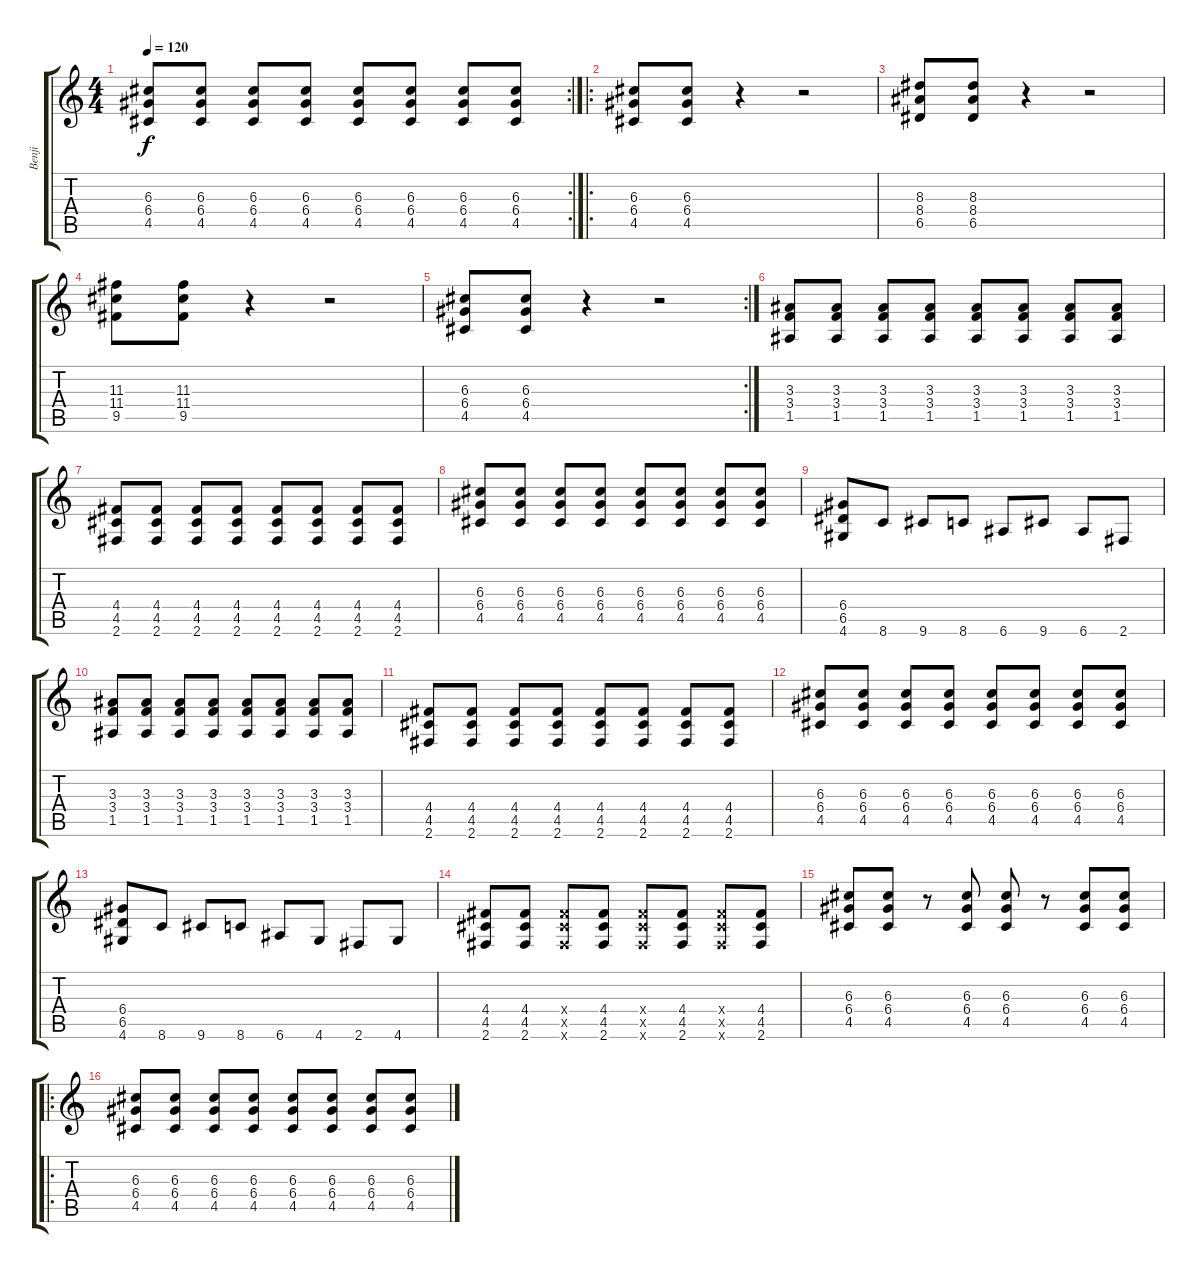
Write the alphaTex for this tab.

\track ("Benji" "Benji") {instrument overdrivenguitar}
\staff {score tabs}
\tuning (E4 B3 G3 D3 A2 E2) {hide}
\rc 2
\ts (4 4)
\tempo 120
\clef g2
\ks c
(6.3 6.4 4.5).8{dy f} (6.3 6.4 4.5).8 (6.3 6.4 4.5).8 (6.3 6.4 4.5).8 (6.3 6.4 4.5).8 (6.3 6.4 4.5).8 (6.3 6.4 4.5).8 (6.3 6.4 4.5).8 |
\ro
(6.3 6.4 4.5).8 (6.3 6.4 4.5).8 r.4 r.2 |
(8.3 8.4 6.5).8 (8.3 8.4 6.5).8 r.4 r.2 |
(11.3 11.4 9.5).8 (11.3 11.4 9.5).8 r.4 r.2 |
\rc 2
(6.3 6.4 4.5).8 (6.3 6.4 4.5).8 r.4 r.2 |
(3.3 3.4 1.5).8 (3.3 3.4 1.5).8 (3.3 3.4 1.5).8 (3.3 3.4 1.5).8 (3.3 3.4 1.5).8 (3.3 3.4 1.5).8 (3.3 3.4 1.5).8 (3.3 3.4 1.5).8 |
(4.4 4.5 2.6).8 (4.4 4.5 2.6).8 (4.4 4.5 2.6).8 (4.4 4.5 2.6).8 (4.4 4.5 2.6).8 (4.4 4.5 2.6).8 (4.4 4.5 2.6).8 (4.4 4.5 2.6).8 |
(6.3 6.4 4.5).8 (6.3 6.4 4.5).8 (6.3 6.4 4.5).8 (6.3 6.4 4.5).8 (6.3 6.4 4.5).8 (6.3 6.4 4.5).8 (6.3 6.4 4.5).8 (6.3 6.4 4.5).8 |
(6.4 6.5 4.6).8 8.6.8 9.6.8 8.6.8 6.6.8 9.6.8 6.6.8 2.6.8 |
(3.3 3.4 1.5).8 (3.3 3.4 1.5).8 (3.3 3.4 1.5).8 (3.3 3.4 1.5).8 (3.3 3.4 1.5).8 (3.3 3.4 1.5).8 (3.3 3.4 1.5).8 (3.3 3.4 1.5).8 |
(4.4 4.5 2.6).8 (4.4 4.5 2.6).8 (4.4 4.5 2.6).8 (4.4 4.5 2.6).8 (4.4 4.5 2.6).8 (4.4 4.5 2.6).8 (4.4 4.5 2.6).8 (4.4 4.5 2.6).8 |
(6.3 6.4 4.5).8 (6.3 6.4 4.5).8 (6.3 6.4 4.5).8 (6.3 6.4 4.5).8 (6.3 6.4 4.5).8 (6.3 6.4 4.5).8 (6.3 6.4 4.5).8 (6.3 6.4 4.5).8 |
(6.4 6.5 4.6).8 8.6.8 9.6.8 8.6.8 6.6.8 4.6.8 2.6.8 4.6.8 |
(4.4 4.5 2.6).8 (4.4 4.5 2.6).8 (4.4{x} 4.5{x} 2.6{x}).8 (4.4 4.5 2.6).8 (4.4{x} 4.5{x} 2.6{x}).8 (4.4 4.5 2.6).8 (4.4{x} 4.5{x} 2.6{x}).8 (4.4 4.5 2.6).8 |
(6.3 6.4 4.5).8 (6.3 6.4 4.5).8 r.8 (6.3 6.4 4.5).8 (6.3 6.4 4.5).8 r.8 (6.3 6.4 4.5).8 (6.3 6.4 4.5).8 |
\ro
(6.3 6.4 4.5).8 (6.3 6.4 4.5).8 (6.3 6.4 4.5).8 (6.3 6.4 4.5).8 (6.3 6.4 4.5).8 (6.3 6.4 4.5).8 (6.3 6.4 4.5).8 (6.3 6.4 4.5).8
